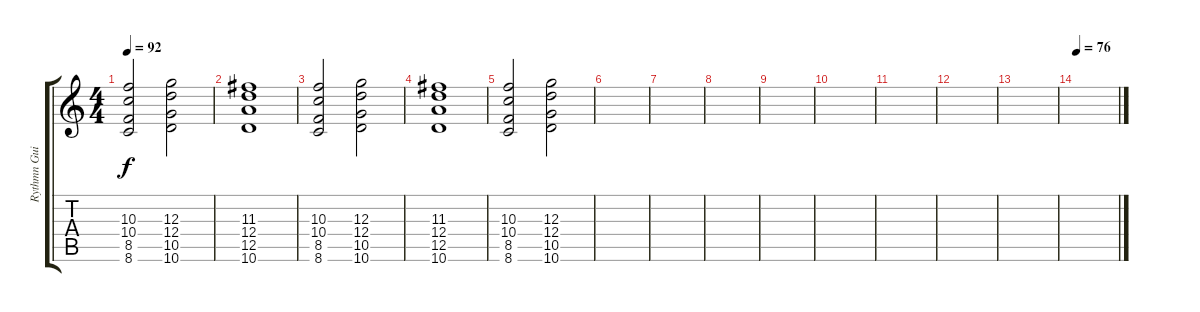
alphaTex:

\track ("Rythmn Guitar" "Rythmn Gui") {instrument electricguitarclean}
\staff {score tabs}
\tuning (E4 B3 G3 D3 A2 E2) {hide}
\ts (4 4)
\tempo 92
\clef g2
\ks c
(10.3 10.4 8.5 8.6).2{dy f} (12.3 12.4 10.5 10.6).2 |
(11.3 12.4 12.5 10.6).1 |
(10.3 10.4 8.5 8.6).2 (12.3 12.4 10.5 10.6).2 |
(11.3 12.4 12.5 10.6).1 |
(10.3 10.4 8.5 8.6).2 (12.3 12.4 10.5 10.6).2 |
|
|
|
|
|
|
|
|
\tempo 76
